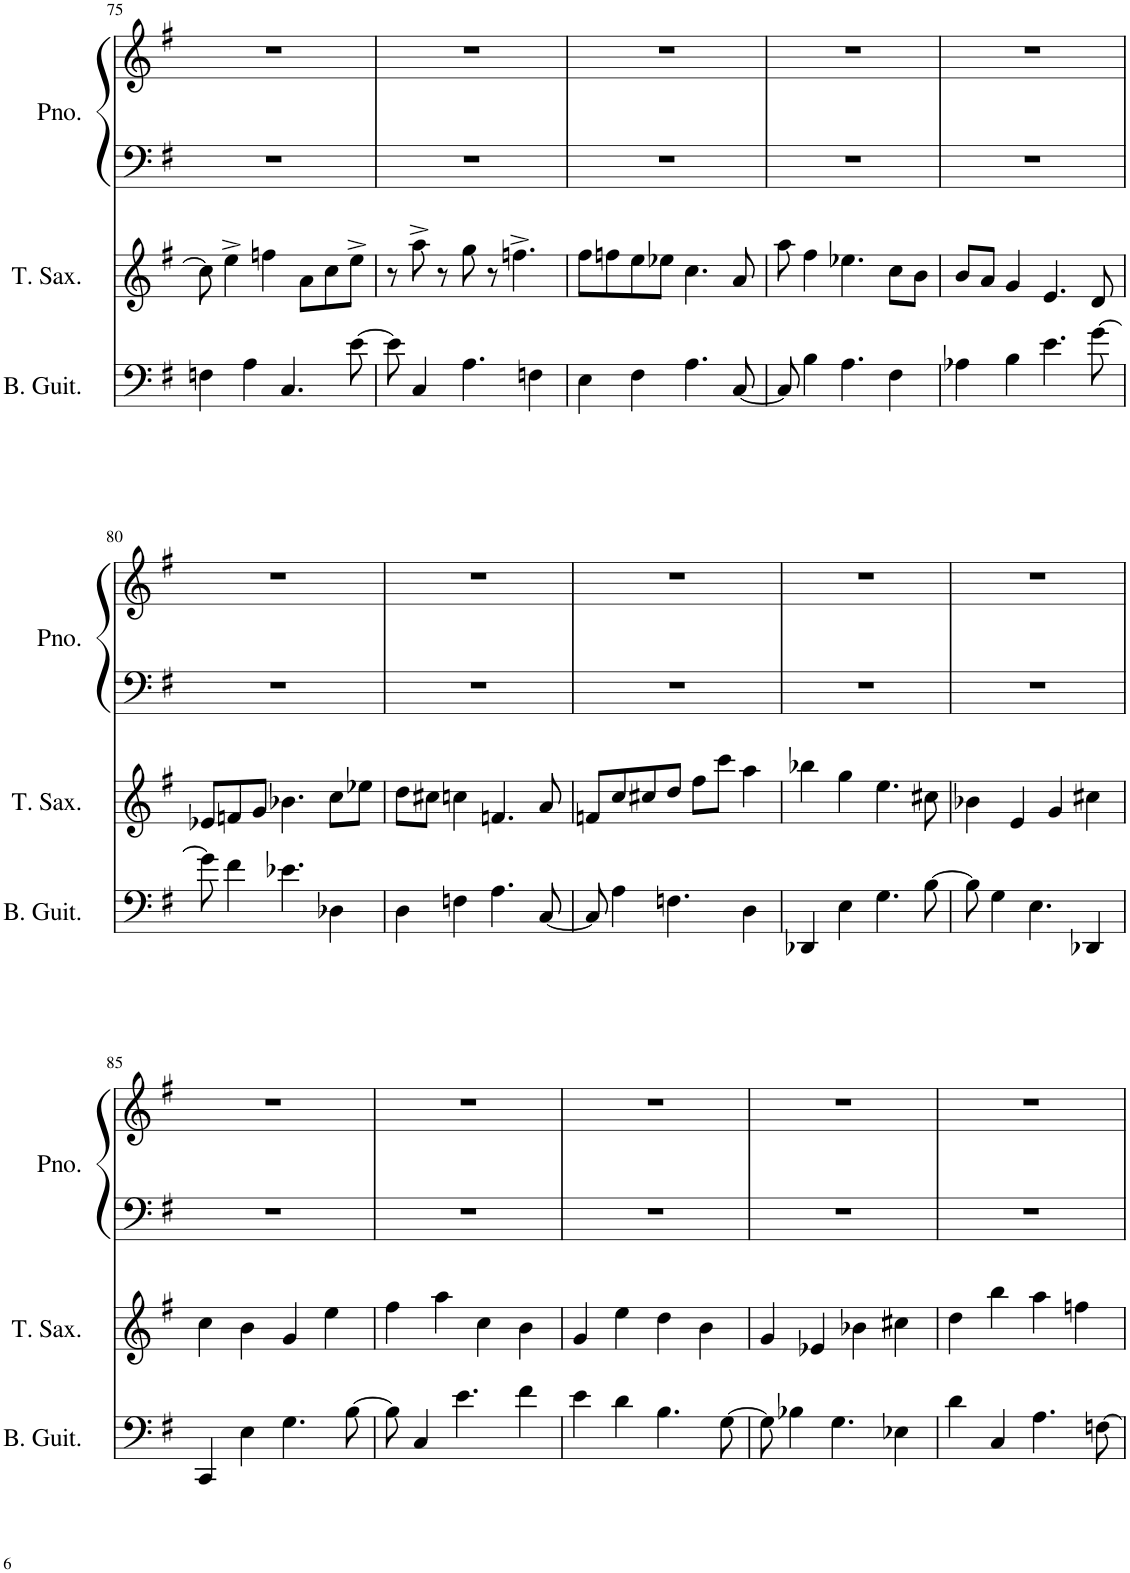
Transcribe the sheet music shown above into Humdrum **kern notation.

**kern	**kern	**kern	**kern
*part3	*part2	*part1	*part1
*staff4	*staff3	*staff2	*staff1
*I"Bass Guitar	*I"Tenor Saxophone	*I"Piano	*
*I'B. Guit.	*I'T. Sax.	*I'Pno.	*
!!LO:PB:g=z
*clefF4	*clefG2	*clefF4	*clefG2
*Trd7c12	*Trd8c14	*	*
*k[f#]	*k[f#]	*k[f#]	*k[f#]
*M4/4	*M4/4	*M4/4	*M4/4
=75	=75	=75	=75
4Fn\	8cc\]	1r	1r
.	4ee^\	.	.
4A\	.	.	.
.	4ffn\	.	.
4.C/	.	.	.
.	8a\L	.	.
.	8cc\	.	.
[8e\	8ee^\J	.	.
=76	=76	=76	=76
8e\]	8r	1r	1r
4C/	8aa^\	.	.
.	8r	.	.
4.A\	8gg\	.	.
.	8r	.	.
.	4.ffn^\	.	.
4Fn\	.	.	.
=77	=77	=77	=77
4E\	8ff#\L	1r	1r
.	8ffn\	.	.
4F#\	8ee\	.	.
.	8ee-X\J	.	.
4.A\	4.cc\	.	.
[8C/	8a/	.	.
=78	=78	=78	=78
8C/]	8aa\	1r	1r
4B\	4ff#\	.	.
4.A\	4.ee-X\	.	.
4F#\	8cc\L	.	.
.	8b\J	.	.
=79	=79	=79	=79
4A-X\	8b/L	1r	1r
.	8a/J	.	.
4B\	4g/	.	.
4.e\	4.e/	.	.
[8g\	8d/	.	.
!!LO:LB:g=z
=80	=80	=80	=80
8g\]	8e-X/L	1r	1r
4f#\	8fn/	.	.
.	8g/J	.	.
4.e-X\	4.b-X\	.	.
4D-X\	8cc\L	.	.
.	8ee-X\J	.	.
=81	=81	=81	=81
4D\	8dd\L	1r	1r
.	8cc#X\J	.	.
4Fn\	4ccn\	.	.
4.A\	4.fn/	.	.
[8C/	8a/	.	.
=82	=82	=82	=82
8C/]	8fn/L	1r	1r
4A\	8cc/	.	.
.	8cc#X/	.	.
4.Fn\	8dd/J	.	.
.	8ff#\L	.	.
.	8ccc\J	.	.
4D\	4aa\	.	.
=83	=83	=83	=83
4DD-X/	4bb-X\	1r	1r
4E\	4gg\	.	.
4.G\	4.ee\	.	.
[8B\	8cc#X\	.	.
=84	=84	=84	=84
8B\]	4b-X\	1r	1r
4G\	.	.	.
.	4e/	.	.
4.E\	.	.	.
.	4g/	.	.
4DD-X/	4cc#X\	.	.
!!LO:LB:g=z
=85	=85	=85	=85
4CC/	4cc\	1r	1r
4E\	4b\	.	.
4.G\	4g/	.	.
.	4ee\	.	.
[8B\	.	.	.
=86	=86	=86	=86
8B\]	4ff#\	1r	1r
4C/	.	.	.
.	4aa\	.	.
4.e\	.	.	.
.	4cc\	.	.
4f#\	4b\	.	.
=87	=87	=87	=87
4e\	4g/	1r	1r
4d\	4ee\	.	.
4.B\	4dd\	.	.
.	4b\	.	.
[8G\	.	.	.
=88	=88	=88	=88
8G\]	4g/	1r	1r
4B-X\	.	.	.
.	4e-X/	.	.
4.G\	.	.	.
.	4b-X\	.	.
4E-X\	4cc#X\	.	.
=89	=89	=89	=89
4d\	4dd\	1r	1r
4C/	4bb\	.	.
4.A\	4aa\	.	.
.	4ffn\	.	.
[8Fn\	.	.	.
=	=	=	=
*-	*-	*-	*-
